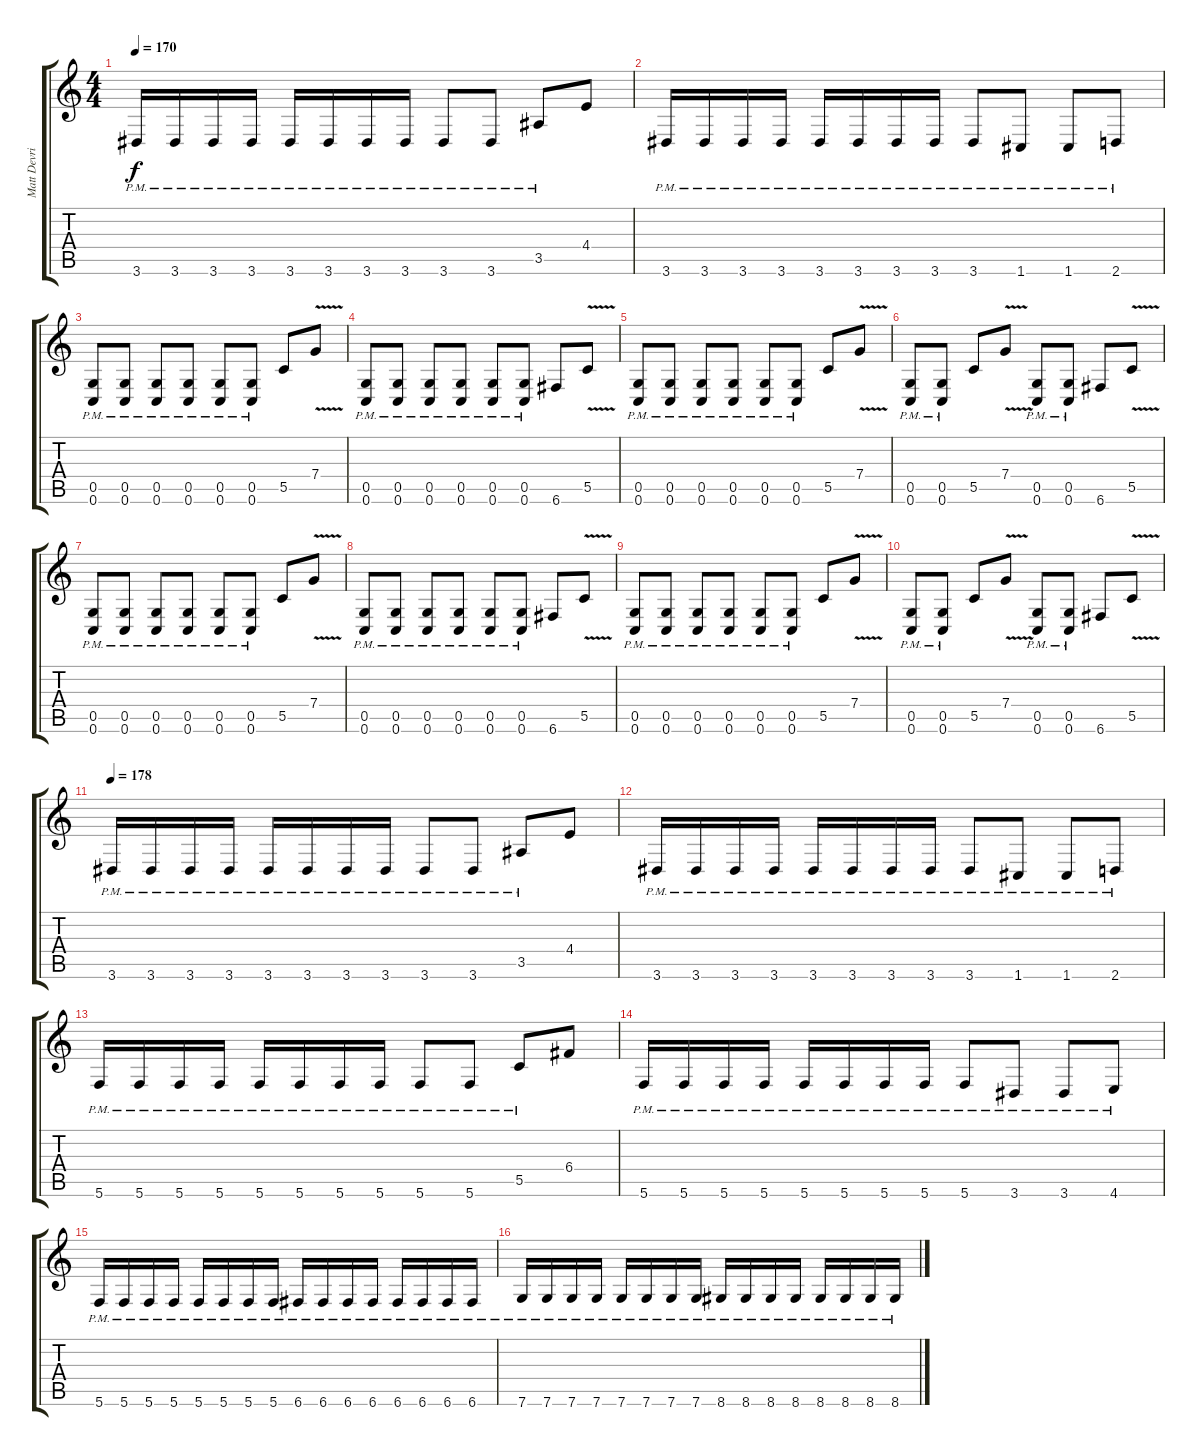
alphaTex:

\track ("Matt Devries" "Matt Devri") {instrument overdrivenguitar}
\staff {score tabs}
\tuning (D4 A3 F3 C3 G2 C2) {hide}
\ts (4 4)
\tempo 170
\clef g2
\ks c
3.6{pm}.16{dy f} 3.6{pm}.16 3.6{pm}.16 3.6{pm}.16 3.6{pm}.16 3.6{pm}.16 3.6{pm}.16 3.6{pm}.16 3.6{pm}.8 3.6{pm}.8 3.5{pm}.8 4.4.8 |
3.6{pm}.16 3.6{pm}.16 3.6{pm}.16 3.6{pm}.16 3.6{pm}.16 3.6{pm}.16 3.6{pm}.16 3.6{pm}.16 3.6{pm}.8 1.6{pm}.8 1.6{pm}.8 2.6{pm}.8 |
(0.5{pm} 0.6{pm}).8 (0.5{pm} 0.6{pm}).8 (0.5{pm} 0.6{pm}).8 (0.5{pm} 0.6{pm}).8 (0.5{pm} 0.6{pm}).8 (0.5{pm} 0.6{pm}).8 5.5.8 7.4{v}.8 |
(0.5{pm} 0.6{pm}).8 (0.5{pm} 0.6{pm}).8 (0.5{pm} 0.6{pm}).8 (0.5{pm} 0.6{pm}).8 (0.5{pm} 0.6{pm}).8 (0.5{pm} 0.6{pm}).8 6.6.8 5.5{v}.8 |
(0.5{pm} 0.6{pm}).8 (0.5{pm} 0.6{pm}).8 (0.5{pm} 0.6{pm}).8 (0.5{pm} 0.6{pm}).8 (0.5{pm} 0.6{pm}).8 (0.5{pm} 0.6{pm}).8 5.5.8 7.4{v}.8 |
(0.5{pm} 0.6{pm}).8 (0.5{pm} 0.6{pm}).8 5.5.8 7.4{v}.8 (0.5{pm} 0.6{pm}).8 (0.5{pm} 0.6{pm}).8 6.6.8 5.5{v}.8 |
(0.5{pm} 0.6{pm}).8 (0.5{pm} 0.6{pm}).8 (0.5{pm} 0.6{pm}).8 (0.5{pm} 0.6{pm}).8 (0.5{pm} 0.6{pm}).8 (0.5{pm} 0.6{pm}).8 5.5.8 7.4{v}.8 |
(0.5{pm} 0.6{pm}).8 (0.5{pm} 0.6{pm}).8 (0.5{pm} 0.6{pm}).8 (0.5{pm} 0.6{pm}).8 (0.5{pm} 0.6{pm}).8 (0.5{pm} 0.6{pm}).8 6.6.8 5.5{v}.8 |
(0.5{pm} 0.6{pm}).8 (0.5{pm} 0.6{pm}).8 (0.5{pm} 0.6{pm}).8 (0.5{pm} 0.6{pm}).8 (0.5{pm} 0.6{pm}).8 (0.5{pm} 0.6{pm}).8 5.5.8 7.4{v}.8 |
(0.5{pm} 0.6{pm}).8 (0.5{pm} 0.6{pm}).8 5.5.8 7.4{v}.8 (0.5{pm} 0.6{pm}).8 (0.5{pm} 0.6{pm}).8 6.6.8 5.5{v}.8 |
\tempo 178
3.6{pm}.16 3.6{pm}.16 3.6{pm}.16 3.6{pm}.16 3.6{pm}.16 3.6{pm}.16 3.6{pm}.16 3.6{pm}.16 3.6{pm}.8 3.6{pm}.8 3.5{pm}.8 4.4.8 |
3.6{pm}.16 3.6{pm}.16 3.6{pm}.16 3.6{pm}.16 3.6{pm}.16 3.6{pm}.16 3.6{pm}.16 3.6{pm}.16 3.6{pm}.8 1.6{pm}.8 1.6{pm}.8 2.6{pm}.8 |
5.6{pm}.16 5.6{pm}.16 5.6{pm}.16 5.6{pm}.16 5.6{pm}.16 5.6{pm}.16 5.6{pm}.16 5.6{pm}.16 5.6{pm}.8 5.6{pm}.8 5.5{pm}.8 6.4.8 |
5.6{pm}.16 5.6{pm}.16 5.6{pm}.16 5.6{pm}.16 5.6{pm}.16 5.6{pm}.16 5.6{pm}.16 5.6{pm}.16 5.6{pm}.8 3.6{pm}.8 3.6{pm}.8 4.6{pm}.8 |
5.6{pm}.16 5.6{pm}.16 5.6{pm}.16 5.6{pm}.16 5.6{pm}.16 5.6{pm}.16 5.6{pm}.16 5.6{pm}.16 6.6{pm}.16 6.6{pm}.16 6.6{pm}.16 6.6{pm}.16 6.6{pm}.16 6.6{pm}.16 6.6{pm}.16 6.6{pm}.16 |
7.6{pm}.16 7.6{pm}.16 7.6{pm}.16 7.6{pm}.16 7.6{pm}.16 7.6{pm}.16 7.6{pm}.16 7.6{pm}.16 8.6{pm}.16 8.6{pm}.16 8.6{pm}.16 8.6{pm}.16 8.6{pm}.16 8.6{pm}.16 8.6{pm}.16 8.6{pm}.16
